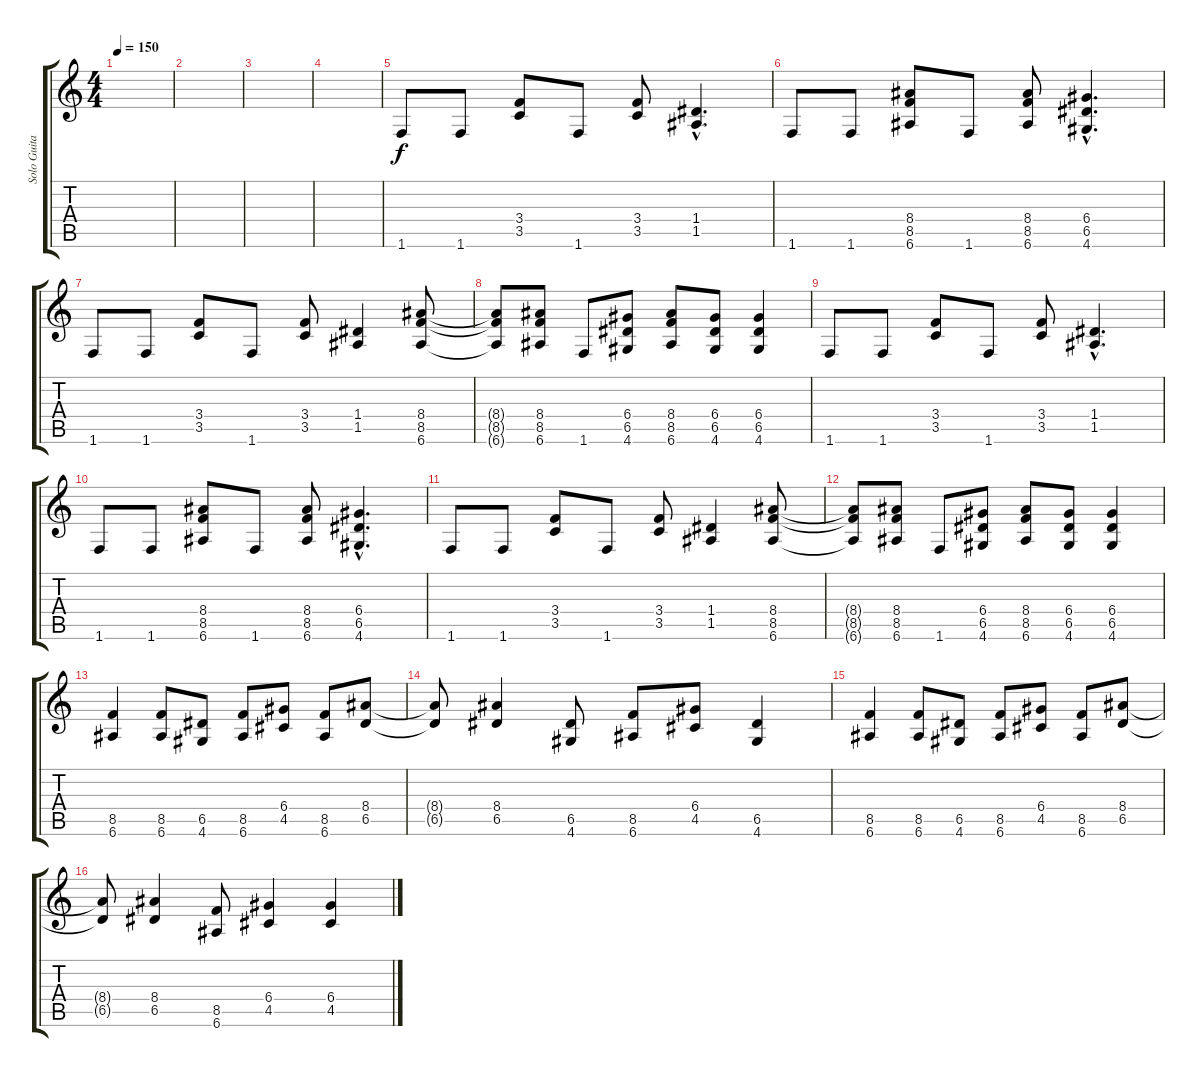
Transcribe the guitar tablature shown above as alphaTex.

\track ("Solo Guitar" "Solo Guita") {instrument distortionguitar}
\staff {score tabs}
\tuning (E4 B3 G3 D3 A2 E2) {hide}
\ts (4 4)
\tempo 150
\clef g2
\ks c
|
|
|
|
1.6.8 1.6.8 (3.4 3.5).8 1.6.8 (3.4 3.5).8 (1.4{hac} 1.5{hac}).4{d} |
1.6.8 1.6.8 (8.4 8.5 6.6).8 1.6.8 (8.4 8.5 6.6).8 (6.4{hac} 6.5{hac} 4.6{hac}).4{d} |
1.6.8 1.6.8 (3.4 3.5).8 1.6.8 (3.4 3.5).8 (1.4 1.5).4 (8.4 8.5 6.6).8 |
(8.4{t} 8.5{t} 6.6{t}).8 (8.4 8.5 6.6).8 1.6.8 (6.4 6.5 4.6).8 (8.4 8.5 6.6).8 (6.4 6.5 4.6).8 (6.4 6.5 4.6).4 |
1.6.8 1.6.8 (3.4 3.5).8 1.6.8 (3.4 3.5).8 (1.4{hac} 1.5{hac}).4{d} |
1.6.8 1.6.8 (8.4 8.5 6.6).8 1.6.8 (8.4 8.5 6.6).8 (6.4{hac} 6.5{hac} 4.6{hac}).4{d} |
1.6.8 1.6.8 (3.4 3.5).8 1.6.8 (3.4 3.5).8 (1.4 1.5).4 (8.4 8.5 6.6).8 |
(8.4{t} 8.5{t} 6.6{t}).8 (8.4 8.5 6.6).8 1.6.8 (6.4 6.5 4.6).8 (8.4 8.5 6.6).8 (6.4 6.5 4.6).8 (6.4 6.5 4.6).4 |
(8.5 6.6).4 (8.5 6.6).8 (6.5 4.6).8 (8.5 6.6).8 (6.4 4.5).8 (8.5 6.6).8 (8.4 6.5).8 |
(8.4{t} 6.5{t}).8 (8.4 6.5).4 (6.5 4.6).8 (8.5 6.6).8 (6.4 4.5).8 (6.5 4.6).4 |
(8.5 6.6).4 (8.5 6.6).8 (6.5 4.6).8 (8.5 6.6).8 (6.4 4.5).8 (8.5 6.6).8 (8.4 6.5).8 |
(8.4{t} 6.5{t}).8 (8.4 6.5).4 (8.5 6.6).8 (6.4 4.5).4 (6.4 4.5).4
